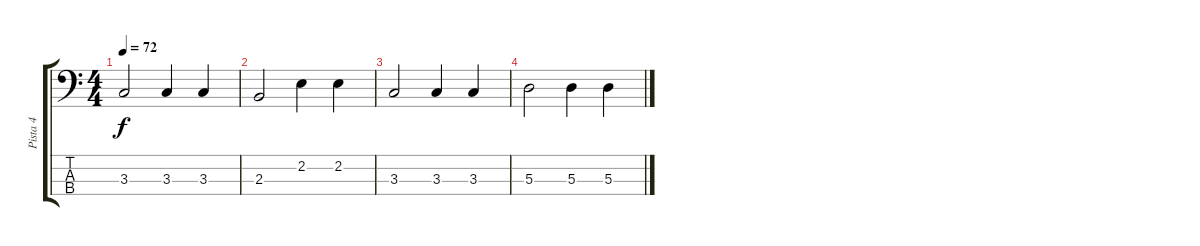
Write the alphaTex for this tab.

\track ("Pista 4" "Pista 4") {instrument electricbasspick}
\staff {score tabs}
\tuning (G2 D2 A1 E1) {hide}
\ts (4 4)
\tempo 72
\clef f4
\ks c
3.3.2{dy f} 3.3.4 3.3.4 |
2.3.2 2.2.4 2.2.4 |
3.3.2 3.3.4 3.3.4 |
5.3.2 5.3.4 5.3.4
